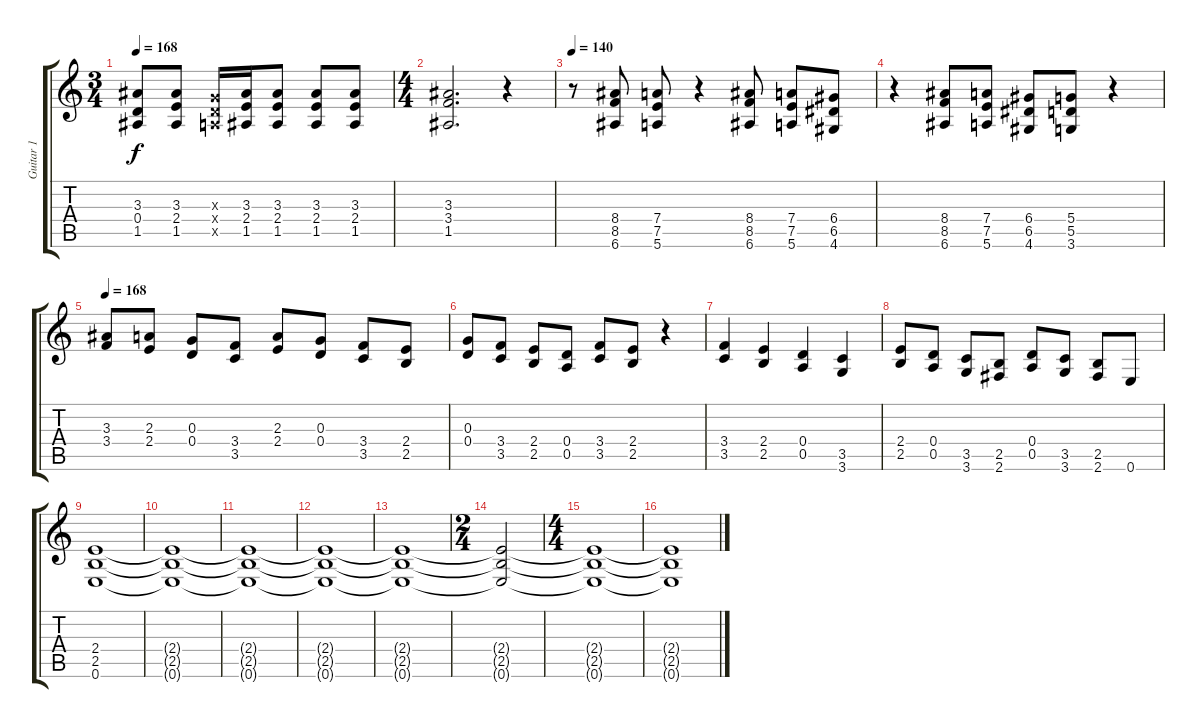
\track ("Guitar 1" "Guitar 1") {instrument distortionguitar}
\staff {score tabs}
\tuning (E4 B3 G3 D3 A2 E2) {hide}
\ts (3 4)
\tempo 168
\clef g2
\ks c
(3.3 0.4 1.5).8{dy f} (3.3 2.4 1.5).8 (0.3{x} 0.4{x} 0.5{x}).16 (3.3 2.4 1.5).16 (3.3 2.4 1.5).8 (3.3 2.4 1.5).8 (3.3 2.4 1.5).8 |
\ts (4 4)
(3.3 3.4 1.5).2{d} r.4 |
\tempo 140
r.8 (8.4 8.5 6.6).8 (7.4 7.5 5.6).8 r.4 (8.4 8.5 6.6).8 (7.4 7.5 5.6).8 (6.4 6.5 4.6).8 |
r.4 (8.4 8.5 6.6).8 (7.4 7.5 5.6).8 (6.4 6.5 4.6).8 (5.4 5.5 3.6).8 r.4 |
\tempo 168
(3.3 3.4).8 (2.3 2.4).8 (0.3 0.4).8 (3.4 3.5).8 (2.3 2.4).8 (0.3 0.4).8 (3.4 3.5).8 (2.4 2.5).8 |
(0.3 0.4).8 (3.4 3.5).8 (2.4 2.5).8 (0.4 0.5).8 (3.4 3.5).8 (2.4 2.5).8 r.4 |
(3.4 3.5).4 (2.4 2.5).4 (0.4 0.5).4 (3.5 3.6).4 |
(2.4 2.5).8 (0.4 0.5).8 (3.5 3.6).8 (2.5 2.6).8 (0.4 0.5).8 (3.5 3.6).8 (2.5 2.6).8 0.6.8 |
(2.4 2.5 0.6).1 |
(2.4{t} 2.5{t} 0.6{t}).1 |
(2.4{t} 2.5{t} 0.6{t}).1 |
(2.4{t} 2.5{t} 0.6{t}).1 |
(2.4{t} 2.5{t} 0.6{t}).1 |
\ts (2 4)
(2.4{t} 2.5{t} 0.6{t}).2 |
\ts (4 4)
(2.4{t} 2.5{t} 0.6{t}).1 |
(2.4{t} 2.5{t} 0.6{t}).1
